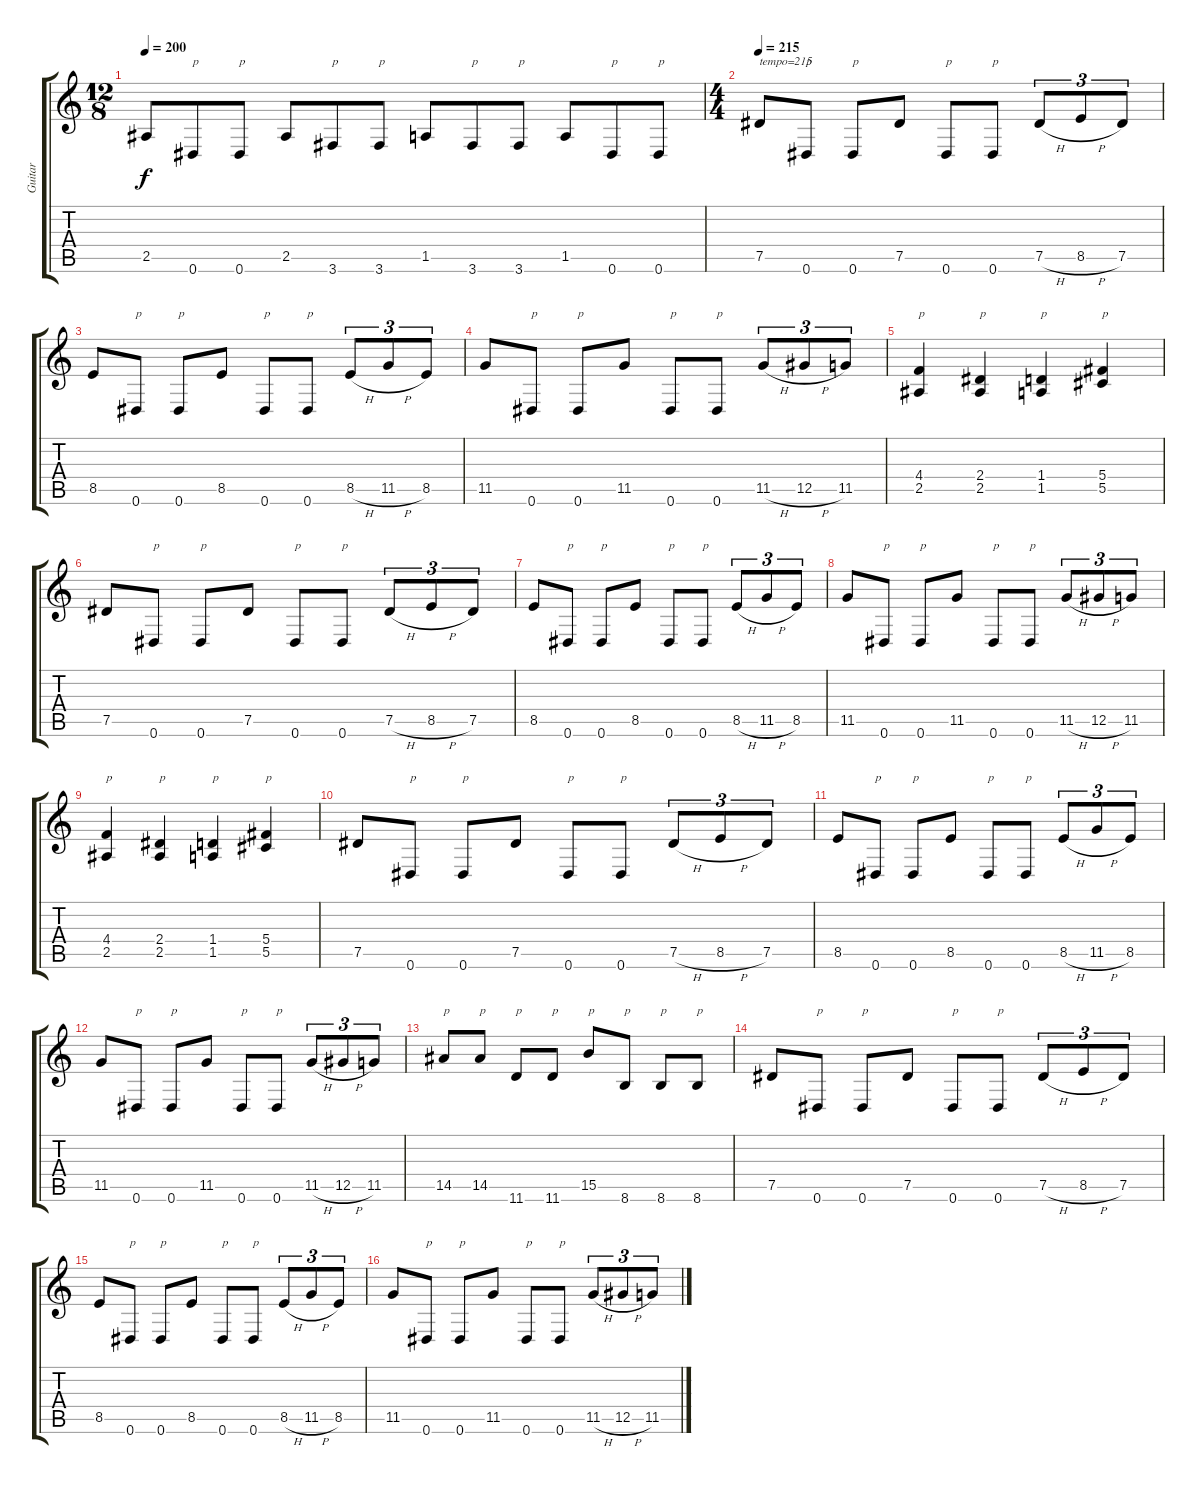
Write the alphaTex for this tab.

\track ("Guitar" "Guitar") {instrument distortionguitar}
\staff {score tabs}
\tuning (Eb4 Bb3 Gb3 Db3 Ab2 Eb2) {hide}
\ts (12 8)
\tempo 200
\clef g2
\ks c
2.5.8{dy f} 0.6.8{txt "p"} 0.6.8{txt "p"} 2.5.8 3.6.8{txt "p"} 3.6.8{txt "p"} 1.5.8 3.6.8{txt "p"} 3.6.8{txt "p"} 1.5.8 0.6.8{txt "p"} 0.6.8{txt "p"} |
\ts (4 4)
\tempo 215
7.5.8{txt "tempo=215"} 0.6.8{txt "p"} 0.6.8{txt "p"} 7.5.8 0.6.8{txt "p"} 0.6.8{txt "p"} 7.5{h}.8{tu (3 2)} 8.5{h}.8{tu (3 2)} 7.5.8{tu (3 2)} |
8.5.8 0.6.8{txt "p"} 0.6.8{txt "p"} 8.5.8 0.6.8{txt "p"} 0.6.8{txt "p"} 8.5{h}.8{tu (3 2)} 11.5{h}.8{tu (3 2)} 8.5.8{tu (3 2)} |
11.5.8 0.6.8{txt "p"} 0.6.8{txt "p"} 11.5.8 0.6.8{txt "p"} 0.6.8{txt "p"} 11.5{h}.8{tu (3 2)} 12.5{h}.8{tu (3 2)} 11.5.8{tu (3 2)} |
(4.4 2.5).4{txt "p"} (2.4 2.5).4{txt "p"} (1.4 1.5).4{txt "p"} (5.4 5.5).4{txt "p"} |
7.5.8 0.6.8{txt "p"} 0.6.8{txt "p"} 7.5.8 0.6.8{txt "p"} 0.6.8{txt "p"} 7.5{h}.8{tu (3 2)} 8.5{h}.8{tu (3 2)} 7.5.8{tu (3 2)} |
8.5.8 0.6.8{txt "p"} 0.6.8{txt "p"} 8.5.8 0.6.8{txt "p"} 0.6.8{txt "p"} 8.5{h}.8{tu (3 2)} 11.5{h}.8{tu (3 2)} 8.5.8{tu (3 2)} |
11.5.8 0.6.8{txt "p"} 0.6.8{txt "p"} 11.5.8 0.6.8{txt "p"} 0.6.8{txt "p"} 11.5{h}.8{tu (3 2)} 12.5{h}.8{tu (3 2)} 11.5.8{tu (3 2)} |
(4.4 2.5).4{txt "p"} (2.4 2.5).4{txt "p"} (1.4 1.5).4{txt "p"} (5.4 5.5).4{txt "p"} |
7.5.8 0.6.8{txt "p"} 0.6.8{txt "p"} 7.5.8 0.6.8{txt "p"} 0.6.8{txt "p"} 7.5{h}.8{tu (3 2)} 8.5{h}.8{tu (3 2)} 7.5.8{tu (3 2)} |
8.5.8 0.6.8{txt "p"} 0.6.8{txt "p"} 8.5.8 0.6.8{txt "p"} 0.6.8{txt "p"} 8.5{h}.8{tu (3 2)} 11.5{h}.8{tu (3 2)} 8.5.8{tu (3 2)} |
11.5.8 0.6.8{txt "p"} 0.6.8{txt "p"} 11.5.8 0.6.8{txt "p"} 0.6.8{txt "p"} 11.5{h}.8{tu (3 2)} 12.5{h}.8{tu (3 2)} 11.5.8{tu (3 2)} |
14.5.8{txt "p"} 14.5.8{txt "p"} 11.6.8{txt "p"} 11.6.8{txt "p"} 15.5.8{txt "p"} 8.6.8{txt "p"} 8.6.8{txt "p"} 8.6.8{txt "p"} |
7.5.8 0.6.8{txt "p"} 0.6.8{txt "p"} 7.5.8 0.6.8{txt "p"} 0.6.8{txt "p"} 7.5{h}.8{tu (3 2)} 8.5{h}.8{tu (3 2)} 7.5.8{tu (3 2)} |
8.5.8 0.6.8{txt "p"} 0.6.8{txt "p"} 8.5.8 0.6.8{txt "p"} 0.6.8{txt "p"} 8.5{h}.8{tu (3 2)} 11.5{h}.8{tu (3 2)} 8.5.8{tu (3 2)} |
11.5.8 0.6.8{txt "p"} 0.6.8{txt "p"} 11.5.8 0.6.8{txt "p"} 0.6.8{txt "p"} 11.5{h}.8{tu (3 2)} 12.5{h}.8{tu (3 2)} 11.5.8{tu (3 2)}
